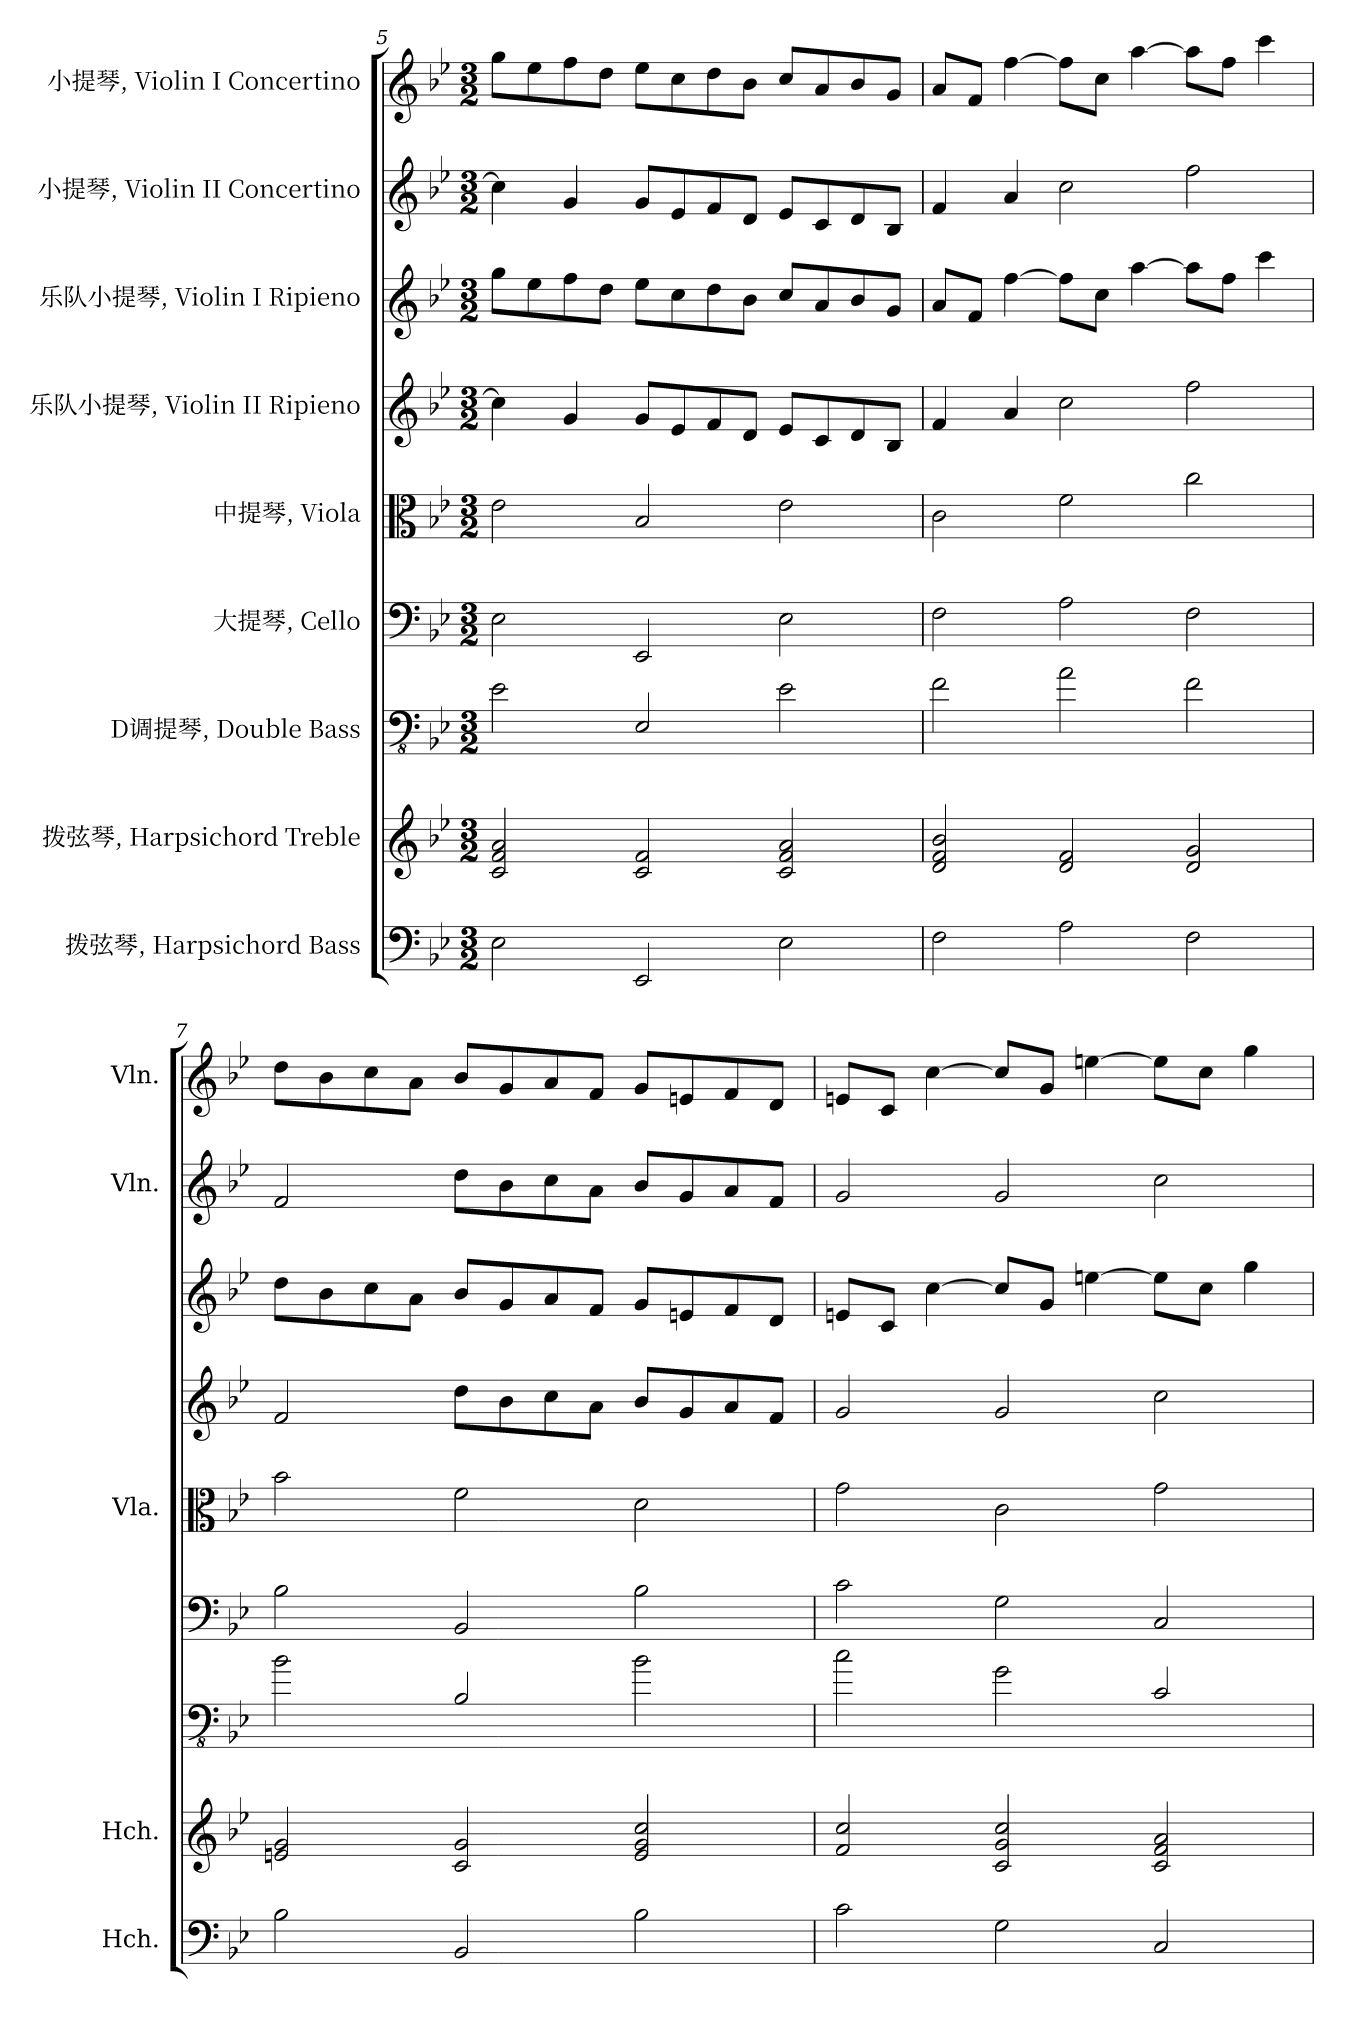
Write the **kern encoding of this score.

**kern	**kern	**kern	**kern	**kern	**kern	**kern	**kern	**kern
*part9	*part8	*part7	*part6	*part5	*part4	*part3	*part2	*part1
*staff9	*staff8	*staff7	*staff6	*staff5	*staff4	*staff3	*staff2	*staff1
*I"拨弦琴, Harpsichord Bass	*I"拨弦琴, Harpsichord Treble	*I"D调提琴, Double Bass	*I"大提琴, Cello	*I"中提琴, Viola	*I"乐队小提琴, Violin II Ripieno	*I"乐队小提琴, Violin  I Ripieno	*I"小提琴, Violin II Concertino	*I"小提琴, Violin  I Concertino
*I'Hch.	*I'Hch.	*	*	*I'Vla.	*	*	*I'Vln.	*I'Vln.
!!LO:PB:g=z
*clefF4	*clefG2	*clefFv4	*clefF4	*clefC3	*clefG2	*clefG2	*clefG2	*clefG2
*	*	*ITrd7c12	*	*	*	*	*	*
*k[b-e-]	*k[b-e-]	*k[b-e-]	*k[b-e-]	*k[b-e-]	*k[b-e-]	*k[b-e-]	*k[b-e-]	*k[b-e-]
*M3/2	*M3/2	*M3/2	*M3/2	*M3/2	*M3/2	*M3/2	*M3/2	*M3/2
=5	=5	=5	=5	=5	=5	=5	=5	=5
2E-\	2c/ 2f/ 2a/	2EE-\	2E-\	2e-\	4cc\]	8gg\L	4cc\]	8gg\L
.	.	.	.	.	.	8ee-\	.	8ee-\
.	.	.	.	.	4g/	8ff\	4g/	8ff\
.	.	.	.	.	.	8dd\J	.	8dd\J
2EE-/	2c/ 2f/	2EEE-/	2EE-/	2B-/	8g/L	8ee-\L	8g/L	8ee-\L
.	.	.	.	.	8e-/	8cc\	8e-/	8cc\
.	.	.	.	.	8f/	8dd\	8f/	8dd\
.	.	.	.	.	8d/J	8b-\J	8d/J	8b-\J
2E-\	2c/ 2f/ 2a/	2EE-\	2E-\	2e-\	8e-/L	8cc/L	8e-/L	8cc/L
.	.	.	.	.	8c/	8a/	8c/	8a/
.	.	.	.	.	8d/	8b-/	8d/	8b-/
.	.	.	.	.	8B-/J	8g/J	8B-/J	8g/J
=6	=6	=6	=6	=6	=6	=6	=6	=6
2F\	2d/ 2f/ 2b-/	2FF\	2F\	2c\	4f/	8a/L	4f/	8a/L
.	.	.	.	.	.	8f/J	.	8f/J
.	.	.	.	.	4a/	[4ff\	4a/	[4ff\
2A\	2d/ 2f/	2AA\	2A\	2f\	2cc\	8ff\L]	2cc\	8ff\L]
.	.	.	.	.	.	8cc\J	.	8cc\J
.	.	.	.	.	.	[4aa\	.	[4aa\
2F\	2d/ 2g/	2FF\	2F\	2cc\	2ff\	8aa\L]	2ff\	8aa\L]
.	.	.	.	.	.	8ff\J	.	8ff\J
.	.	.	.	.	.	4ccc\	.	4ccc\
=7	=7	=7	=7	=7	=7	=7	=7	=7
2B-\	2en/ 2g/	2BB-\	2B-\	2b-\	2f/	8dd\L	2f/	8dd\L
.	.	.	.	.	.	8b-\	.	8b-\
.	.	.	.	.	.	8cc\	.	8cc\
.	.	.	.	.	.	8a\J	.	8a\J
2BB-/	2c/ 2g/	2BBB-/	2BB-/	2f\	8dd\L	8b-/L	8dd\L	8b-/L
.	.	.	.	.	8b-\	8g/	8b-\	8g/
.	.	.	.	.	8cc\	8a/	8cc\	8a/
.	.	.	.	.	8a\J	8f/J	8a\J	8f/J
2B-\	2e/ 2g/ 2cc/	2BB-\	2B-\	2d\	8b-/L	8g/L	8b-/L	8g/L
.	.	.	.	.	8g/	8en/	8g/	8en/
.	.	.	.	.	8a/	8f/	8a/	8f/
.	.	.	.	.	8f/J	8d/J	8f/J	8d/J
!!LO:PB:g=z
=8	=8	=8	=8	=8	=8	=8	=8	=8
2c\	2f/ 2cc/	2C\	2c\	2g\	2g/	8en/L	2g/	8en/L
.	.	.	.	.	.	8c/J	.	8c/J
.	.	.	.	.	.	[4cc\	.	[4cc\
2G\	2c/ 2g/ 2cc/	2GG\	2G\	2c\	2g/	8cc/L]	2g/	8cc/L]
.	.	.	.	.	.	8g/J	.	8g/J
.	.	.	.	.	.	[4een\	.	[4een\
2C/	2c/ 2f/ 2a/	2CC/	2C/	2g\	2cc\	8ee\L]	2cc\	8ee\L]
.	.	.	.	.	.	8cc\J	.	8cc\J
.	.	.	.	.	.	4gg\	.	4gg\
=	=	=	=	=	=	=	=	=
*-	*-	*-	*-	*-	*-	*-	*-	*-
